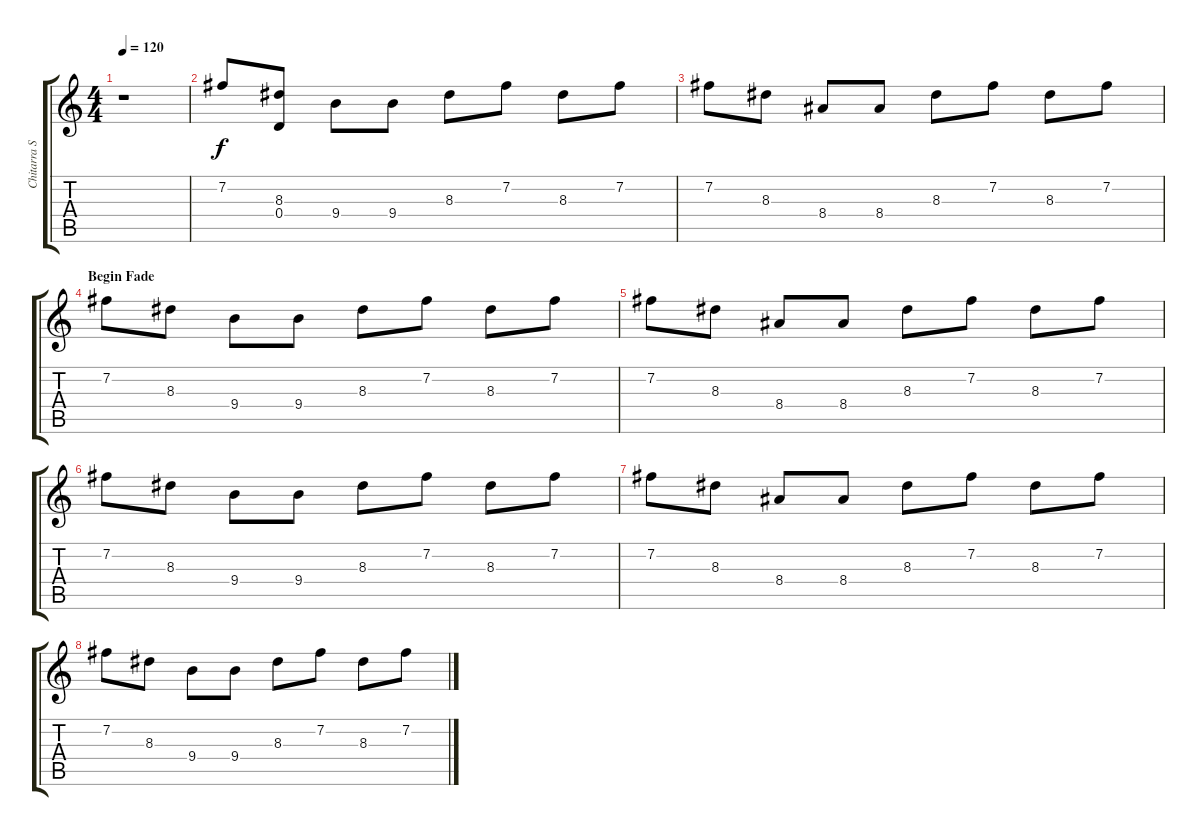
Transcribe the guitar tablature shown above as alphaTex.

\track ("Chitarra Solista" "Chitarra S") {instrument distortionguitar}
\staff {score tabs}
\tuning (E4 B3 G3 D3 A2 E2) {hide}
\ts (4 4)
\tempo 120
\clef g2
\ks c
r.1{dy f} |
7.2.8{volume 12 instrument electricguitarjazz} (8.3 0.4).8 9.4.8 9.4.8 8.3.8 7.2.8 8.3.8 7.2.8 |
7.2.8 8.3.8 8.4.8 8.4.8 8.3.8 7.2.8 8.3.8 7.2.8 |
\section ("" "Begin Fade")
7.2.8{volume 0} 8.3.8 9.4.8 9.4.8 8.3.8 7.2.8 8.3.8 7.2.8 |
7.2.8 8.3.8 8.4.8 8.4.8 8.3.8 7.2.8 8.3.8 7.2.8 |
7.2.8 8.3.8 9.4.8 9.4.8 8.3.8 7.2.8 8.3.8 7.2.8 |
7.2.8 8.3.8 8.4.8 8.4.8 8.3.8 7.2.8 8.3.8 7.2.8 |
7.2.8 8.3.8 9.4.8 9.4.8 8.3.8 7.2.8 8.3.8 7.2.8
